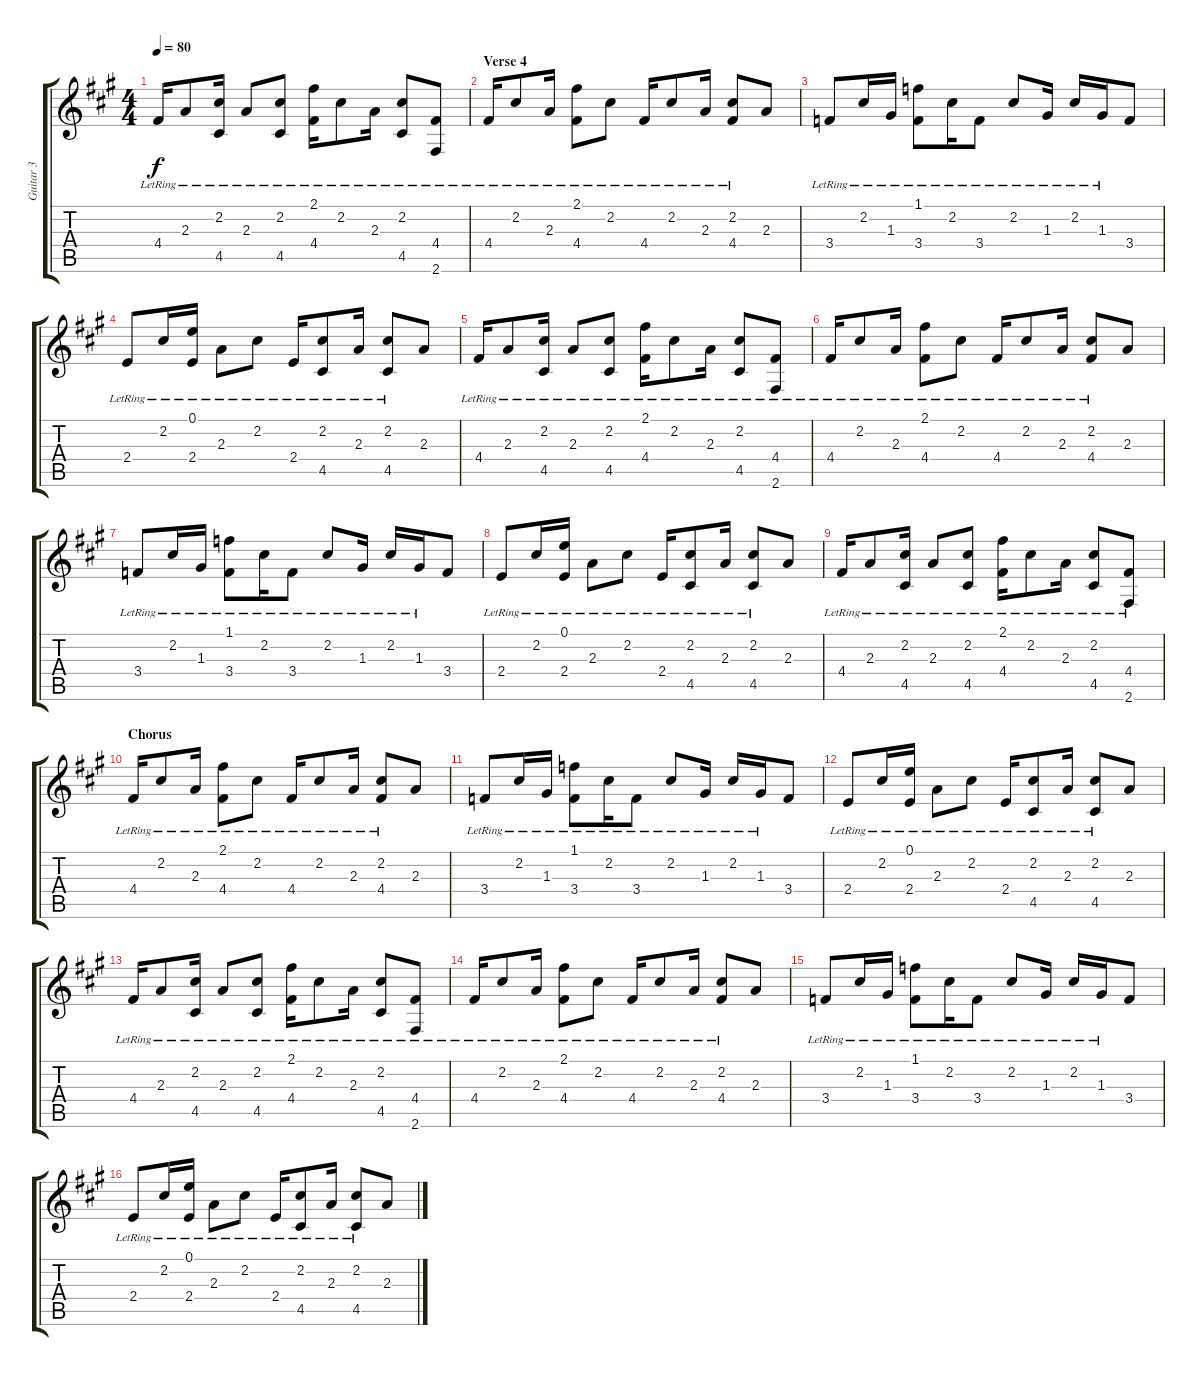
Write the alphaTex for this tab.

\track ("Guitar 3" "Guitar 3") {instrument acousticguitarsteel}
\staff {score tabs}
\tuning (E4 B3 G3 D3 A2 E2) {hide}
\ts (4 4)
\tempo 80
\clef g2
\ks a
4.4{lr}.16{dy f} 2.3{lr}.8 (2.2{lr} 4.5{lr}).16 2.3{lr}.8 (2.2{lr} 4.5{lr}).8 (2.1{lr} 4.4{lr}).16 2.2{lr}.8 2.3{lr}.16 (2.2{lr} 4.5{lr}).8 (4.4 2.6{lr}).8 |
\section ("" "Verse 4")
4.4{lr}.16 2.2{lr}.8 2.3{lr}.16 (2.1{lr} 4.4{lr}).8 2.2{lr}.8 4.4{lr}.16 2.2{lr}.8 2.3{lr}.16 (2.2{lr} 4.4{lr}).8 2.3.8 |
3.4{lr}.8 2.2{lr}.16 1.3{lr}.16 (1.1{lr} 3.4{lr}).8 2.2{lr}.16 3.4{lr}.8 2.2{lr}.8 1.3{lr}.16 2.2{lr}.16 1.3{lr}.16 3.4.8 |
2.4{lr}.8 2.2{lr}.16 (0.1{lr} 2.4{lr}).16 2.3{lr}.8 2.2{lr}.8 2.4{lr}.16 (2.2{lr} 4.5{lr}).8 2.3{lr}.16 (2.2{lr} 4.5{lr}).8 2.3.8 |
4.4{lr}.16 2.3{lr}.8 (2.2{lr} 4.5{lr}).16 2.3{lr}.8 (2.2{lr} 4.5{lr}).8 (2.1{lr} 4.4{lr}).16 2.2{lr}.8 2.3{lr}.16 (2.2{lr} 4.5{lr}).8 (4.4 2.6{lr}).8 |
4.4{lr}.16 2.2{lr}.8 2.3{lr}.16 (2.1{lr} 4.4{lr}).8 2.2{lr}.8 4.4{lr}.16 2.2{lr}.8 2.3{lr}.16 (2.2{lr} 4.4{lr}).8 2.3.8 |
3.4{lr}.8 2.2{lr}.16 1.3{lr}.16 (1.1{lr} 3.4{lr}).8 2.2{lr}.16 3.4{lr}.8 2.2{lr}.8 1.3{lr}.16 2.2{lr}.16 1.3{lr}.16 3.4.8 |
2.4{lr}.8 2.2{lr}.16 (0.1{lr} 2.4{lr}).16 2.3{lr}.8 2.2{lr}.8 2.4{lr}.16 (2.2{lr} 4.5{lr}).8 2.3{lr}.16 (2.2{lr} 4.5{lr}).8 2.3.8 |
4.4{lr}.16 2.3{lr}.8 (2.2{lr} 4.5{lr}).16 2.3{lr}.8 (2.2{lr} 4.5{lr}).8 (2.1{lr} 4.4{lr}).16 2.2{lr}.8 2.3{lr}.16 (2.2{lr} 4.5{lr}).8 (4.4 2.6{lr}).8 |
\section ("" "Chorus")
4.4{lr}.16 2.2{lr}.8 2.3{lr}.16 (2.1{lr} 4.4{lr}).8 2.2{lr}.8 4.4{lr}.16 2.2{lr}.8 2.3{lr}.16 (2.2{lr} 4.4{lr}).8 2.3.8 |
3.4{lr}.8 2.2{lr}.16 1.3{lr}.16 (1.1{lr} 3.4{lr}).8 2.2{lr}.16 3.4{lr}.8 2.2{lr}.8 1.3{lr}.16 2.2{lr}.16 1.3{lr}.16 3.4.8 |
2.4{lr}.8 2.2{lr}.16 (0.1{lr} 2.4{lr}).16 2.3{lr}.8 2.2{lr}.8 2.4{lr}.16 (2.2{lr} 4.5{lr}).8 2.3{lr}.16 (2.2{lr} 4.5{lr}).8 2.3.8 |
4.4{lr}.16 2.3{lr}.8 (2.2{lr} 4.5{lr}).16 2.3{lr}.8 (2.2{lr} 4.5{lr}).8 (2.1{lr} 4.4{lr}).16 2.2{lr}.8 2.3{lr}.16 (2.2{lr} 4.5{lr}).8 (4.4 2.6{lr}).8 |
4.4{lr}.16 2.2{lr}.8 2.3{lr}.16 (2.1{lr} 4.4{lr}).8 2.2{lr}.8 4.4{lr}.16 2.2{lr}.8 2.3{lr}.16 (2.2{lr} 4.4{lr}).8 2.3.8 |
3.4{lr}.8 2.2{lr}.16 1.3{lr}.16 (1.1{lr} 3.4{lr}).8 2.2{lr}.16 3.4{lr}.8 2.2{lr}.8 1.3{lr}.16 2.2{lr}.16 1.3{lr}.16 3.4.8 |
2.4{lr}.8 2.2{lr}.16 (0.1{lr} 2.4{lr}).16 2.3{lr}.8 2.2{lr}.8 2.4{lr}.16 (2.2{lr} 4.5{lr}).8 2.3{lr}.16 (2.2{lr} 4.5{lr}).8 2.3.8
